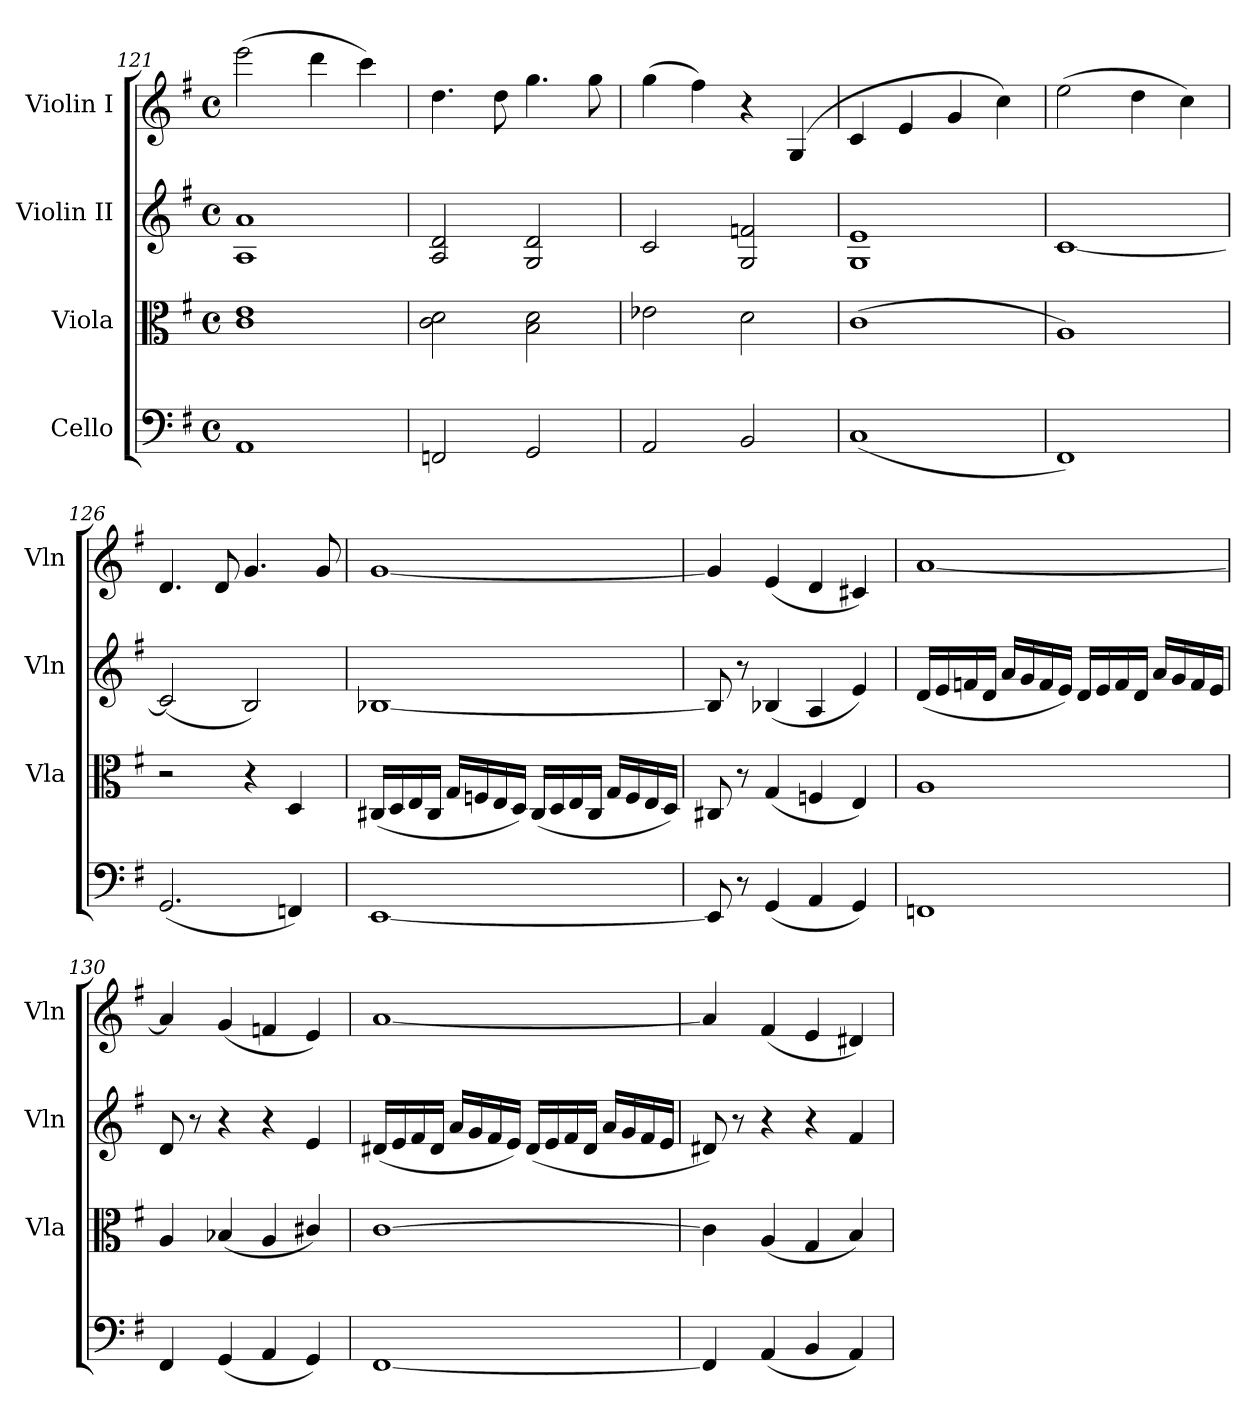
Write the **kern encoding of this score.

**kern	**kern	**kern	**kern
*part4	*part3	*part2	*part1
*staff4	*staff3	*staff2	*staff1
*I"Cello	*I"Viola	*I"Violin II	*I"Violin I
*	*I'Vla	*I'Vln	*I'Vln
*clefF4	*clefC3	*clefG2	*clefG2
*k[f#]	*k[f#]	*k[f#]	*k[f#]
*M4/4	*M4/4	*M4/4	*M4/4
*met(c)	*met(c)	*met(c)	*met(c)
=121	=121	=121	=121
1AA	1c 1e	1A 1a	(>2eee\
.	.	.	4ddd\
.	.	.	4ccc\)
!!LO:LB:g=z
=122	=122	=122	=122
2FFn/	2c\ 2d\	2A/ 2d/	4.dd\
.	.	.	8dd\
2GG/	2B\ 2d\	2G/ 2d/	4.gg\
.	.	.	8gg\
=123	=123	=123	=123
2AA/	2e-X\	2c/	(>4gg\
.	.	.	4ff#\)
2BB/	2d\	2G/ 2fn/	4r
.	.	.	(>4G/
=124	=124	=124	=124
(<1C	(>1c	1G 1e	4c/
.	.	.	4e/
.	.	.	4g/
.	.	.	4cc\)
=125	=125	=125	=125
1FF#)	1A)	[1c	(>2ee\
.	.	.	4dd\
.	.	.	4cc\)
=126	=126	=126	=126
(<2.GG/	2r	(<2c/]	4.d/
.	.	.	8d/
.	4r	2B/)	4.g/
4FFn/)	4D/	.	.
.	.	.	8g/
=127	=127	=127	=127
[1EE	(<16C#X/LL	[1B-X	[1g
.	16D/	.	.
.	16E/	.	.
.	16C#/JJ	.	.
.	16G/LL	.	.
.	16Fn/	.	.
.	16E/	.	.
.	16D/JJ)	.	.
.	(<16C#/LL	.	.
.	16D/	.	.
.	16E/	.	.
.	16C#/JJ	.	.
.	16G/LL	.	.
.	16F/	.	.
.	16E/	.	.
.	16D/JJ)	.	.
=128	=128	=128	=128
8EE/]	8C#X/	8B-/]	4g/]
8r	8r	8r	.
(<4GG/	(<4G/	(<4B-X/	(<4e/
4AA/	4Fn/	4A/	4d/
4GG/)	4E/)	4e/)	4c#X/)
=129	=129	=129	=129
1FFn	1A	(<16d/LL	[1a
.	.	16e/	.
.	.	16fn/	.
.	.	16d/JJ	.
.	.	16a/LL	.
.	.	16g/	.
.	.	16f/	.
.	.	16e/JJ)	.
.	.	16d/LL	.
.	.	16e/	.
.	.	16f/	.
.	.	16d/JJ	.
.	.	16a/LL	.
.	.	16g/	.
.	.	16f/	.
.	.	16e/JJ	.
=130	=130	=130	=130
4FF#/	4A/	8d/	4a/]
.	.	8r	.
(<4GG/	(<4B-X/	4r	(<4g/
4AA/	4A/	4r	4fn/
4GG/)	4c#X/)	4e/	4e/)
!!LO:LB:g=z
=131	=131	=131	=131
[1FF#	[1c	(<16d#X/LL	[1a
.	.	16e/	.
.	.	16f#/	.
.	.	16d#/JJ	.
.	.	16a/LL	.
.	.	16g/	.
.	.	16f#/	.
.	.	16e/JJ)	.
.	.	(<16d#/LL	.
.	.	16e/	.
.	.	16f#/	.
.	.	16d#/JJ	.
.	.	16a/LL	.
.	.	16g/	.
.	.	16f#/	.
.	.	16e/JJ	.
=132	=132	=132	=132
4FF#/]	4c\]	8d#X/)	4a/]
.	.	8r	.
(<4AA/	(<4A/	4r	(<4f#/
4BB/	4G/	4r	4e/
4AA/)	4B/)	4f#/	4d#X/)
=	=	=	=
*-	*-	*-	*-
